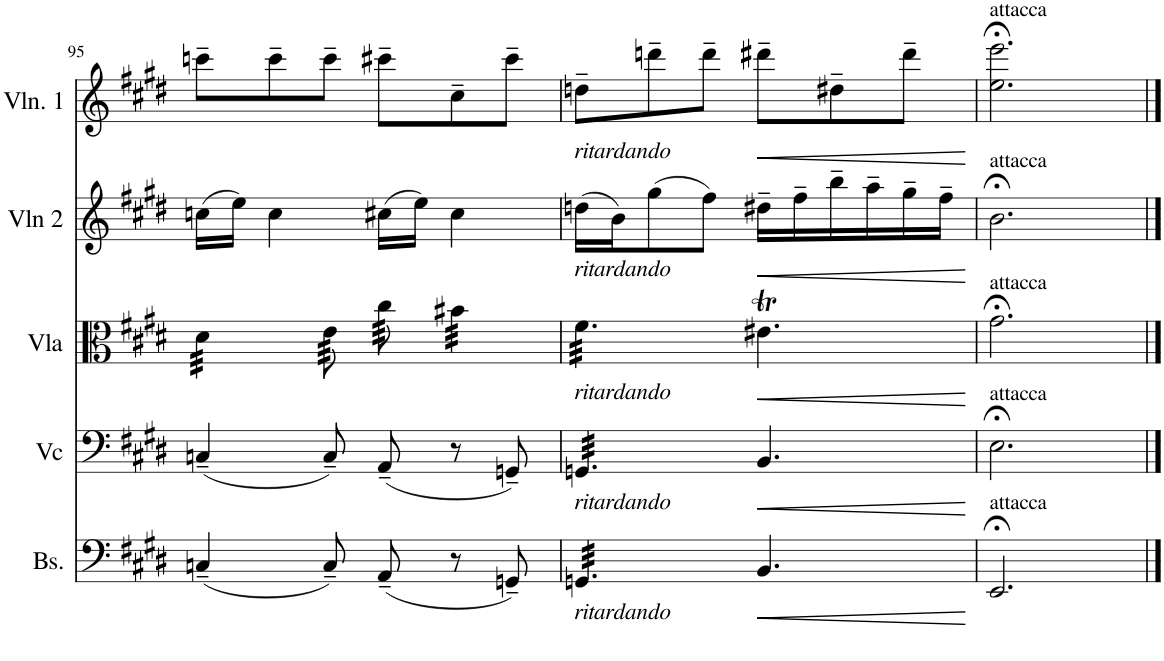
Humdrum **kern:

**kern	**dynam	**kern	**dynam	**kern	**dynam	**kern	**dynam	**kern	**dynam
*part5	*part5	*part4	*part4	*part3	*part3	*part2	*part2	*part1	*part1
*staff5	*staff5	*staff4	*staff4	*staff3	*staff3	*staff2	*staff2	*staff1	*staff1
*I"Bass	*	*I"Cello	*	*I"Viola	*	*I"Violin 2	*	*I"Violin 1	*
*I'Bs.	*	*	*	*I'Vla	*	*I'Vln 2	*	*I'Vln. 1	*
!!LO:PB:g=z
*clefF4	*	*clefF4	*	*clefC3	*	*clefG2	*	*clefG2	*
*k[f#c#g#d#]	*	*k[f#c#g#d#]	*	*k[f#c#g#d#]	*	*k[f#c#g#d#]	*	*k[f#c#g#d#]	*
*M6/8	*	*M6/8	*	*M6/8	*	*M6/8	*	*M6/8	*
=95	=95	=95	=95	=95	=95	=95	=95	=95	=95
*	*	*	*	*tremolo	*	*	*	*	*
(4Cn~/	.	(4Cn~/	.	32d#\LLL	.	(16ccn\LL	.	8cccn~\L	.
.	.	.	.	32d#\	.	.	.	.	.
.	.	.	.	32d#\	.	16ee\JJ)	.	.	.
.	.	.	.	32d#\	.	.	.	.	.
.	.	.	.	32d#\	.	4cc\	.	8ccc~\	.
.	.	.	.	32d#\	.	.	.	.	.
.	.	.	.	32d#\	.	.	.	.	.
.	.	.	.	32d#\JJJ	.	.	.	.	.
8C~/)	.	8C~/)	.	64e\	.	.	.	8ccc~\J	.
.	.	.	.	64e\	.	.	.	.	.
.	.	.	.	64e\	.	.	.	.	.
.	.	.	.	64e\	.	.	.	.	.
.	.	.	.	64e\	.	.	.	.	.
.	.	.	.	64e\	.	.	.	.	.
.	.	.	.	64e\	.	.	.	.	.
.	.	.	.	64e\	.	.	.	.	.
(8AA~/	.	(8AA~/	.	64cc#\	.	(16cc#X\LL	.	8ccc#X~\L	.
.	.	.	.	64cc#\	.	.	.	.	.
.	.	.	.	64cc#\	.	.	.	.	.
.	.	.	.	64cc#\	.	.	.	.	.
.	.	.	.	64cc#\	.	16ee\JJ)	.	.	.
.	.	.	.	64cc#\	.	.	.	.	.
.	.	.	.	64cc#\	.	.	.	.	.
.	.	.	.	64cc#\	.	.	.	.	.
8r	.	8r	.	32b#X\LLL	.	4cc#\	.	8cc#~\	.
.	.	.	.	32b#X\	.	.	.	.	.
.	.	.	.	32b#X\	.	.	.	.	.
.	.	.	.	32b#X\	.	.	.	.	.
8GGn~/)	.	8GGn~/)	.	32b#X\	.	.	.	8ccc#~\J	.
.	.	.	.	32b#X\	.	.	.	.	.
.	.	.	.	32b#X\	.	.	.	.	.
.	.	.	.	32b#X\JJJ	.	.	.	.	.
=96	=96	=96	=96	=96	=96	=96	=96	=96	=96
!	!	!	!	!	!	!	!	!LO:TX:b:i:t=ritardando	!
!	!	!	!	!	!	!LO:TX:b:i:t=ritardando	!	!	!
!	!	!	!	!LO:TX:b:i:t=ritardando	!	!	!	!	!
!	!	!LO:TX:b:i:t=ritardando	!	!	!	!	!	!	!
!LO:TX:b:i:t=ritardando	!	!	!	!	!	!	!	!	!
*tremolo	*	*	*	*	*	*	*	*	*
*	*	*tremolo	*	*	*	*	*	*	*
32GGn/LLL	.	32GGn/LLL	.	32f#\LLL	.	(16ddn\LL	.	8ddn~\L	.
32GGn/	.	32GGn/	.	32f#\	.	.	.	.	.
32GGn/	.	32GGn/	.	32f#\	.	16b\J)	.	.	.
32GGn/	.	32GGn/	.	32f#\	.	.	.	.	.
32GGn/	.	32GGn/	.	32f#\	.	(8gg#\	.	8dddn~\	.
32GGn/	.	32GGn/	.	32f#\	.	.	.	.	.
32GGn/	.	32GGn/	.	32f#\	.	.	.	.	.
32GGn/	.	32GGn/	.	32f#\	.	.	.	.	.
32GGn/	.	32GGn/	.	32f#\	.	8ff#\J)	.	8ddd~\J	.
32GGn/	.	32GGn/	.	32f#\	.	.	.	.	.
32GGn/	.	32GGn/	.	32f#\	.	.	.	.	.
32GGn/JJJ	.	32GGn/JJJ	.	32f#\JJJ	.	.	.	.	.
*	*	*	*	*Xtremolo	*	*	*	*	*
*	*	*Xtremolo	*	*	*	*	*	*	*
*Xtremolo	*	*	*	*	*	*	*	*	*
!	!LO:HP:b	!	!LO:HP:b	!	!LO:HP:b	!	!LO:HP:b	!	!LO:HP:b
4.BB/	<	4.BB/	<	4.e#Xt\	<	16dd#X~\LL	<	8ddd#X~\L	<
.	.	.	.	.	.	16ff#~\	.	.	.
.	.	.	.	.	.	16bb~\	.	8dd#X~\	.
.	.	.	.	.	.	16aa~\	.	.	.
.	.	.	.	.	.	16gg#~\	.	8ddd#~\J	.
.	.	.	.	.	.	16ff#~\JJ	.	.	.
.	[	.	[	.	[	.	[	.	[
=97	=97	=97	=97	=97	=97	=97	=97	=97	=97
!	!	!	!	!	!	!	!	!LO:TX:a:t=attacca	!
!	!	!	!	!	!	!LO:TX:a:t=attacca	!	!	!
!	!	!	!	!LO:TX:a:t=attacca	!	!	!	!	!
!	!	!LO:TX:a:t=attacca	!	!	!	!	!	!	!
!LO:TX:a:t=attacca	!	!	!	!	!	!	!	!	!
2.EE;</	.	2.E;<\	.	2.g#;<\	.	2.b;<\	.	2.ee\;< 2.eee\;<	.
==	==	==	==	==	==	==	==	==	==
*-	*-	*-	*-	*-	*-	*-	*-	*-	*-
